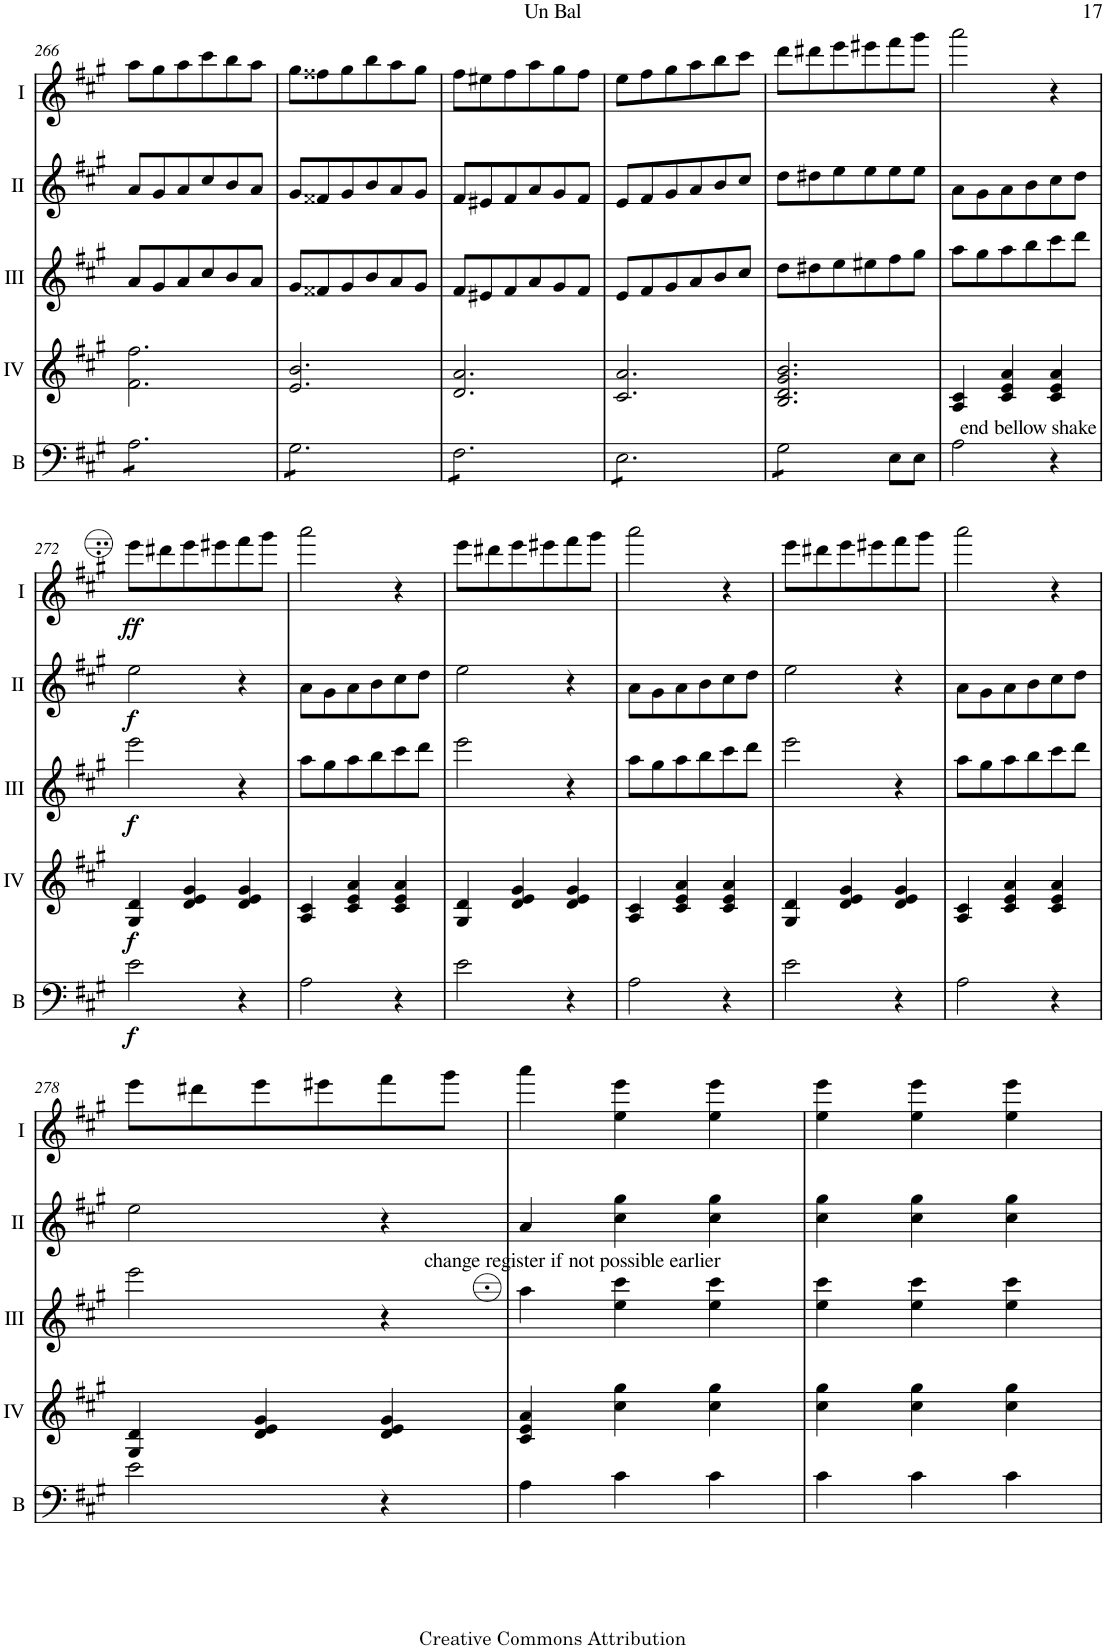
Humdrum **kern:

**kern	**dynam	**kern	**dynam	**kern	**dynam	**kern	**dynam	**kern	**dynam
*part5	*part5	*part4	*part4	*part3	*part3	*part2	*part2	*part1	*part1
*staff5	*staff5	*staff4	*staff4	*staff3	*staff3	*staff2	*staff2	*staff1	*staff1
*I"Bass	*	*I"Acc. 4	*	*I"Acc. 3	*	*I"Acc. 2	*	*I"Acc. 1	*
*I'B	*	*	*	*	*	*	*	*	*
!!LO:PB:g=z
*clefF4	*	*clefG2	*	*clefG2	*	*clefG2	*	*clefG2	*
*Trd7c12	*	*	*	*	*	*	*	*	*
*k[f#c#g#]	*	*k[f#c#g#]	*	*k[f#c#g#]	*	*k[f#c#g#]	*	*k[f#c#g#]	*
*M3/4	*	*M3/4	*	*M3/4	*	*M3/4	*	*M3/4	*
=266	=266	=266	=266	=266	=266	=266	=266	=266	=266
*tremolo	*	*	*	*	*	*	*	*	*
8A\L	.	2.f#\ 2.ff#\	.	8a/L	.	8A/L	.	8aa\L	.
8A\	.	.	.	8g#/	.	8G#/	.	8gg#\	.
8A\	.	.	.	8a/	.	8A/	.	8aa\	.
8A\	.	.	.	8cc#/	.	8c#/	.	8ccc#\	.
8A\	.	.	.	8b/	.	8B/	.	8bb\	.
8A\J	.	.	.	8a/J	.	8A/J	.	8aa\J	.
=267	=267	=267	=267	=267	=267	=267	=267	=267	=267
8G#\L	.	2.e/ 2.b/	.	8g#/L	.	8G#/L	.	8gg#\L	.
8G#\	.	.	.	8f##X/	.	8F##X/	.	8ff##X\	.
8G#\	.	.	.	8g#/	.	8G#/	.	8gg#\	.
8G#\	.	.	.	8b/	.	8B/	.	8bb\	.
8G#\	.	.	.	8a/	.	8A/	.	8aa\	.
8G#\J	.	.	.	8g#/J	.	8G#/J	.	8gg#\J	.
=268	=268	=268	=268	=268	=268	=268	=268	=268	=268
8F#\L	.	2.d/ 2.a/	.	8f#/L	.	8F#/L	.	8ff#\L	.
8F#\	.	.	.	8e#X/	.	8E#X/	.	8ee#X\	.
8F#\	.	.	.	8f#/	.	8F#/	.	8ff#\	.
8F#\	.	.	.	8a/	.	8A/	.	8aa\	.
8F#\	.	.	.	8g#/	.	8G#/	.	8gg#\	.
8F#\J	.	.	.	8f#/J	.	8F#/J	.	8ff#\J	.
=269	=269	=269	=269	=269	=269	=269	=269	=269	=269
8E\L	.	2.c#/ 2.a/	.	8e/L	.	8E/L	.	8ee\L	.
8E\	.	.	.	8f#/	.	8F#/	.	8ff#\	.
8E\	.	.	.	8g#/	.	8G#/	.	8gg#\	.
8E\	.	.	.	8a/	.	8A/	.	8aa\	.
8E\	.	.	.	8b/	.	8B/	.	8bb\	.
8E\J	.	.	.	8cc#/J	.	8c#/J	.	8ccc#\J	.
=270	=270	=270	=270	=270	=270	=270	=270	=270	=270
8G#\L	.	2.B/ 2.d/ 2.g#/ 2.b/	.	8dd\L	.	8d\L	.	8ddd\L	.
8G#\	.	.	.	8dd#X\	.	8d#X\	.	8ddd#X\	.
8G#\	.	.	.	8ee\	.	8e\	.	8eee\	.
8G#\J	.	.	.	8ee#X\	.	8e\	.	8eee#X\	.
*Xtremolo	*	*	*	*	*	*	*	*	*
8E\L	.	.	.	8ff#\	.	8e\	.	8fff#\	.
8E\J	.	.	.	8gg#\J	.	8e\J	.	8ggg#\J	.
=271	=271	=271	=271	=271	=271	=271	=271	=271	=271
!LO:TX:a:t=end bellow shake	!	!	!	!	!	!	!	!	!
2A\	.	4A/ 4c#/	.	8aa\L	.	8A\L	.	2aaa\	.
.	.	.	.	8gg#\	.	8G#\	.	.	.
.	.	4c#/ 4e/ 4a/	.	8aa\	.	8A\	.	.	.
.	.	.	.	8bb\	.	8B\	.	.	.
4r	.	4c#/ 4e/ 4a/	.	8ccc#\	.	8c#\	.	4r	.
.	.	.	.	8ddd\J	.	8d\J	.	.	.
!!LO:LB:g=z
=272	=272	=272	=272	=272	=272	=272	=272	=272	=272
!	!LO:DY:b	!	!LO:DY:b	!	!LO:DY:b	!	!LO:DY:b	!	!LO:DY:b
2e\	f	4G#/ 4d/	f	2eee\	f	2e\	f	8ee\L	ff
.	.	.	.	.	.	.	.	8dd#X\	.
.	.	4d/ 4e/ 4g#/	.	.	.	.	.	8ee\	.
.	.	.	.	.	.	.	.	8ee#X\	.
4r	.	4d/ 4e/ 4g#/	.	4r	.	4r	.	8ff#\	.
.	.	.	.	.	.	.	.	8gg#\J	.
=273	=273	=273	=273	=273	=273	=273	=273	=273	=273
2A\	.	4A/ 4c#/	.	8aa\L	.	8A\L	.	2aa\	.
.	.	.	.	8gg#\	.	8G#\	.	.	.
.	.	4c#/ 4e/ 4a/	.	8aa\	.	8A\	.	.	.
.	.	.	.	8bb\	.	8B\	.	.	.
4r	.	4c#/ 4e/ 4a/	.	8ccc#\	.	8c#\	.	4r	.
.	.	.	.	8ddd\J	.	8d\J	.	.	.
=274	=274	=274	=274	=274	=274	=274	=274	=274	=274
2e\	.	4G#/ 4d/	.	2eee\	.	2e\	.	8ee\L	.
.	.	.	.	.	.	.	.	8dd#X\	.
.	.	4d/ 4e/ 4g#/	.	.	.	.	.	8ee\	.
.	.	.	.	.	.	.	.	8ee#X\	.
4r	.	4d/ 4e/ 4g#/	.	4r	.	4r	.	8ff#\	.
.	.	.	.	.	.	.	.	8gg#\J	.
=275	=275	=275	=275	=275	=275	=275	=275	=275	=275
2A\	.	4A/ 4c#/	.	8aa\L	.	8A\L	.	2aa\	.
.	.	.	.	8gg#\	.	8G#\	.	.	.
.	.	4c#/ 4e/ 4a/	.	8aa\	.	8A\	.	.	.
.	.	.	.	8bb\	.	8B\	.	.	.
4r	.	4c#/ 4e/ 4a/	.	8ccc#\	.	8c#\	.	4r	.
.	.	.	.	8ddd\J	.	8d\J	.	.	.
=276	=276	=276	=276	=276	=276	=276	=276	=276	=276
2e\	.	4G#/ 4d/	.	2eee\	.	2e\	.	8ee\L	.
.	.	.	.	.	.	.	.	8dd#X\	.
.	.	4d/ 4e/ 4g#/	.	.	.	.	.	8ee\	.
.	.	.	.	.	.	.	.	8ee#X\	.
4r	.	4d/ 4e/ 4g#/	.	4r	.	4r	.	8ff#\	.
.	.	.	.	.	.	.	.	8gg#\J	.
=277	=277	=277	=277	=277	=277	=277	=277	=277	=277
2A\	.	4A/ 4c#/	.	8aa\L	.	8A\L	.	2aa\	.
.	.	.	.	8gg#\	.	8G#\	.	.	.
.	.	4c#/ 4e/ 4a/	.	8aa\	.	8A\	.	.	.
.	.	.	.	8bb\	.	8B\	.	.	.
4r	.	4c#/ 4e/ 4a/	.	8ccc#\	.	8c#\	.	4r	.
.	.	.	.	8ddd\J	.	8d\J	.	.	.
!!LO:LB:g=z
=278	=278	=278	=278	=278	=278	=278	=278	=278	=278
2e\	.	4G#/ 4d/	.	2eee\	.	2e\	.	8ee\L	.
.	.	.	.	.	.	.	.	8dd#X\	.
.	.	4d/ 4e/ 4g#/	.	.	.	.	.	8ee\	.
.	.	.	.	.	.	.	.	8ee#X\	.
4r	.	4d/ 4e/ 4g#/	.	4r	.	4r	.	8ff#\	.
.	.	.	.	.	.	.	.	8gg#\J	.
=279	=279	=279	=279	=279	=279	=279	=279	=279	=279
!	!	!	!	!LO:TX:a:t=change register if not possible earlier	!	!	!	!	!
4A\	.	4c#/ 4e/ 4a/	.	4aa\	.	4A/	.	4aa\	.
4c#\	.	4cc#\ 4gg#\	.	4ee\ 4ccc#\	.	4c#\ 4g#\	.	4e\ 4ee\	.
4c#\	.	4cc#\ 4gg#\	.	4ee\ 4ccc#\	.	4c#\ 4g#\	.	4e\ 4ee\	.
=280	=280	=280	=280	=280	=280	=280	=280	=280	=280
4c#\	.	4cc#\ 4gg#\	.	4ee\ 4ccc#\	.	4c#\ 4g#\	.	4e\ 4ee\	.
4c#\	.	4cc#\ 4gg#\	.	4ee\ 4ccc#\	.	4c#\ 4g#\	.	4e\ 4ee\	.
4c#\	.	4cc#\ 4gg#\	.	4ee\ 4ccc#\	.	4c#\ 4g#\	.	4e\ 4ee\	.
=	=	=	=	=	=	=	=	=	=
*-	*-	*-	*-	*-	*-	*-	*-	*-	*-
